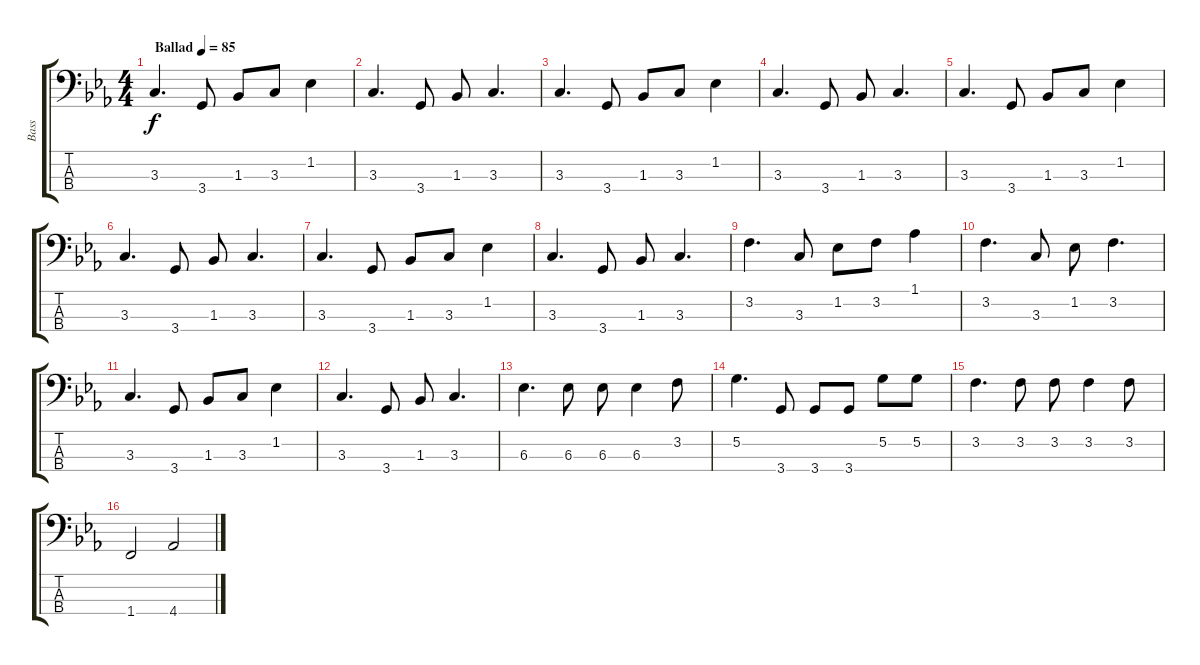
\track ("Bass" "Bass") {instrument electricbasspick}
\staff {score tabs}
\tuning (G2 D2 A1 E1) {hide}
\ts (4 4)
\tempo (85 "Ballad")
\clef f4
\ks eb
3.3.4{d dy f instrument electricbasspick} 3.4.8 1.3.8 3.3.8 1.2.4 |
3.3.4{d} 3.4.8 1.3.8 3.3.4{d} |
3.3.4{d} 3.4.8 1.3.8 3.3.8 1.2.4 |
3.3.4{d} 3.4.8 1.3.8 3.3.4{d} |
3.3.4{d} 3.4.8 1.3.8 3.3.8 1.2.4 |
3.3.4{d} 3.4.8 1.3.8 3.3.4{d} |
3.3.4{d} 3.4.8 1.3.8 3.3.8 1.2.4 |
3.3.4{d} 3.4.8 1.3.8 3.3.4{d} |
3.2.4{d} 3.3.8 1.2.8 3.2.8 1.1.4 |
3.2.4{d} 3.3.8 1.2.8 3.2.4{d} |
3.3.4{d} 3.4.8 1.3.8 3.3.8 1.2.4 |
3.3.4{d} 3.4.8 1.3.8 3.3.4{d} |
6.3.4{d} 6.3.8 6.3.8 6.3.4 3.2.8 |
5.2.4{d} 3.4.8 3.4.8 3.4.8 5.2.8 5.2.8 |
3.2.4{d} 3.2.8 3.2.8 3.2.4 3.2.8 |
1.4.2 4.4.2
